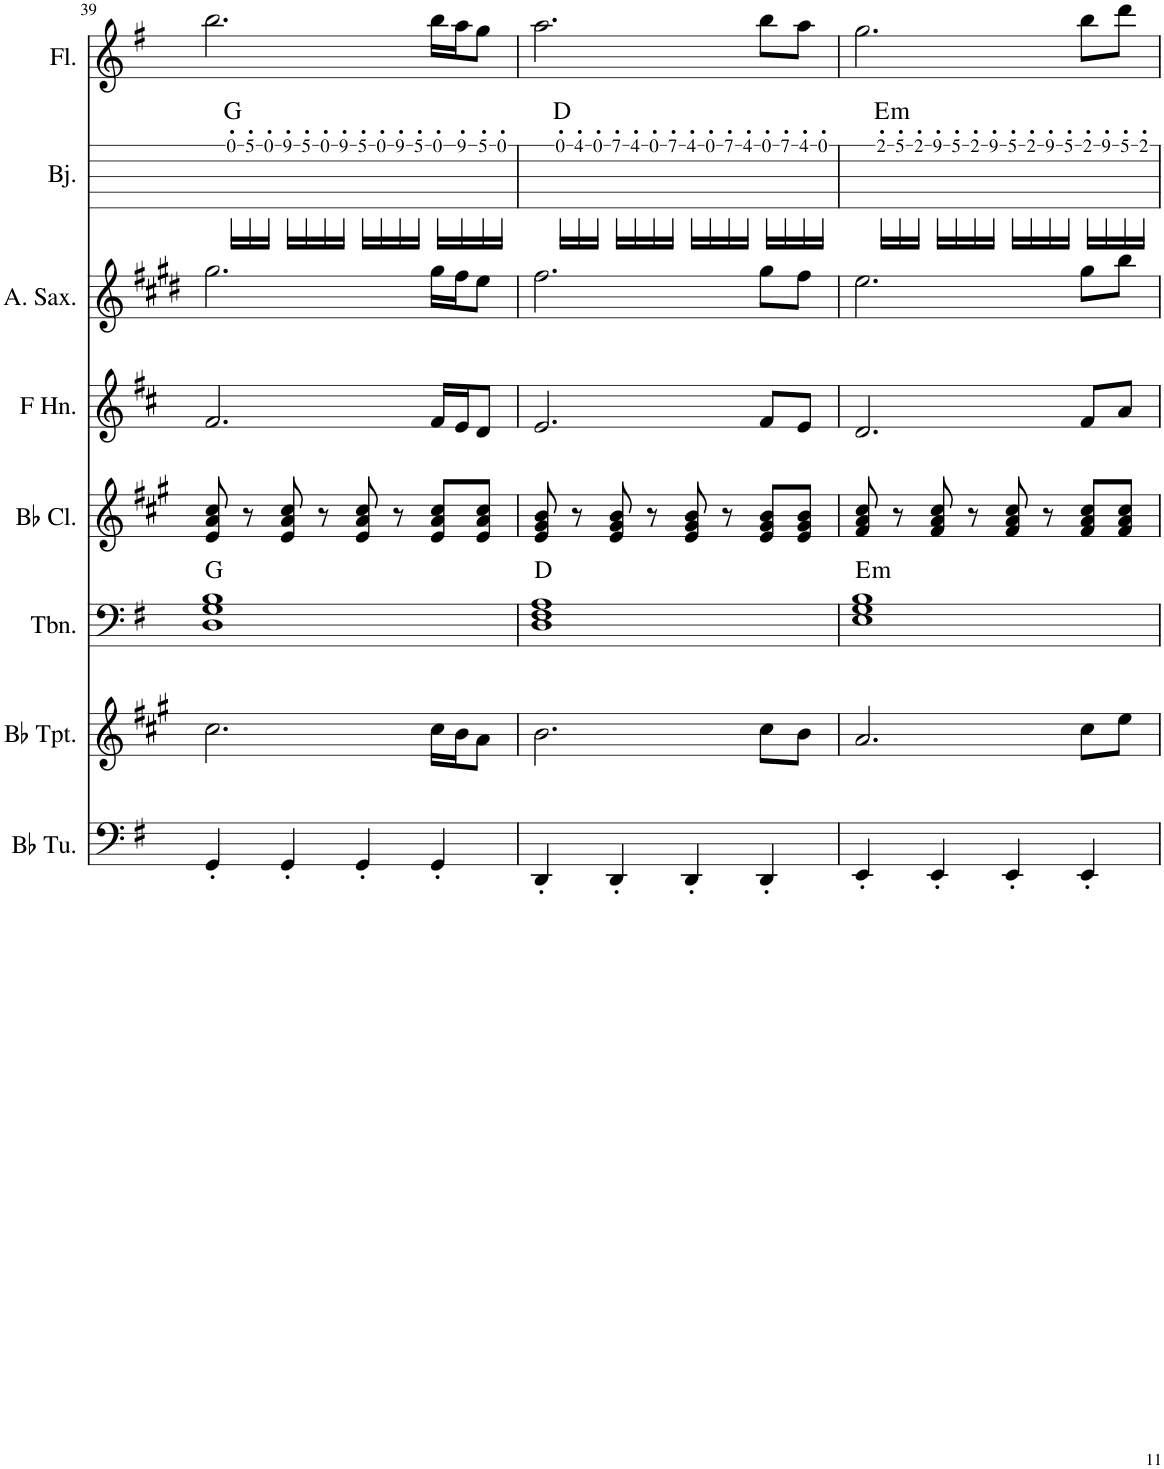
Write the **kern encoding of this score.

**kern	**kern	**kern	**harte	**kern	**kern	**kern	**kern	**harte	**kern
*part8	*part7	*part6	*part6	*part5	*part4	*part3	*part2	*part2	*part1
*staff8	*staff7	*staff6	*	*staff5	*staff4	*staff3	*staff2	*	*staff1
*I"Bb Tuba	*I"Bb Trumpet	*I"Trombone	*	*I"Bb Clarinet	*I"Horn in F	*I"Alto Saxophone	*I"Banjo	*	*I"Flute
*I'Bb Tu.	*I'Bb Tpt.	*I'Tbn.	*	*I'Bb Cl.	*	*I'A. Sax.	*I'Bj.	*	*I'Fl.
!!LO:PB:g=z
*clefF4	*clefG2	*clefF4	*	*clefG2	*clefG2	*clefG2	*	*	*clefG2
*	*Trd1c2	*	*	*Trd1c2	*Trd4c7	*Trd5c9	*Trd7c12	*	*
*k[f#]	*k[f#c#g#]	*k[f#]	*	*k[f#c#g#]	*k[f#c#]	*k[f#c#g#d#]	*k[f#]	*	*k[f#]
*M4/4	*M4/4	*M4/4	*	*M4/4	*M4/4	*M4/4	*M4/4	*	*M4/4
=39	=39	=39	=39	=39	=39	=39	=39	=39	=39
4GG'/	2.cc#\	1D 1G 1B	G:maj	8e/ 8a/ 8cc#/	2.f#/	2.gg#\	16r	.	2.bb\
.	.	.	.	.	.	.	16d'\LL	G:maj	.
.	.	.	.	8r	.	.	16g'\	.	.
.	.	.	.	.	.	.	16d'\JJ	.	.
4GG'/	.	.	.	8e/ 8a/ 8cc#/	.	.	16b'\LL	.	.
.	.	.	.	.	.	.	16g'\	.	.
.	.	.	.	8r	.	.	16d'\	.	.
.	.	.	.	.	.	.	16b'\JJ	.	.
4GG'/	.	.	.	8e/ 8a/ 8cc#/	.	.	16g'\LL	.	.
.	.	.	.	.	.	.	16d'\	.	.
.	.	.	.	8r	.	.	16b'\	.	.
.	.	.	.	.	.	.	16g'\JJ	.	.
4GG'/	16cc#\LL	.	.	8e/ 8a/ 8cc#/L	16f#/LL	16gg#\LL	16d'\LL	.	16bb\LL
.	16b\J	.	.	.	16e/J	16ff#\J	16b'\	.	16aa\J
.	8a\J	.	.	8e/ 8a/ 8cc#/J	8d/J	8ee\J	16g'\	.	8gg\J
.	.	.	.	.	.	.	16d'\JJ	.	.
=40	=40	=40	=40	=40	=40	=40	=40	=40	=40
4DD'/	2.b\	1D 1F# 1A	D:maj	8e/ 8g#/ 8b/	2.e/	2.ff#\	16r	.	2.aa\
.	.	.	.	.	.	.	16d'\LL	D:maj	.
.	.	.	.	8r	.	.	16f#'\	.	.
.	.	.	.	.	.	.	16d'\JJ	.	.
4DD'/	.	.	.	8e/ 8g#/ 8b/	.	.	16a'\LL	.	.
.	.	.	.	.	.	.	16f#'\	.	.
.	.	.	.	8r	.	.	16d'\	.	.
.	.	.	.	.	.	.	16a'\JJ	.	.
4DD'/	.	.	.	8e/ 8g#/ 8b/	.	.	16f#'\LL	.	.
.	.	.	.	.	.	.	16d'\	.	.
.	.	.	.	8r	.	.	16a'\	.	.
.	.	.	.	.	.	.	16f#'\JJ	.	.
4DD'/	8cc#\L	.	.	8e/ 8g#/ 8b/L	8f#/L	8gg#\L	16d'\LL	.	8bb\L
.	.	.	.	.	.	.	16a'\	.	.
.	8b\J	.	.	8e/ 8g#/ 8b/J	8e/J	8ff#\J	16f#'\	.	8aa\J
.	.	.	.	.	.	.	16d'\JJ	.	.
=41	=41	=41	=41	=41	=41	=41	=41	=41	=41
!	!	!	!LO:H:kt=m	!	!	!	!	!	!
4EE'/	2.a/	1E 1G 1B	E:min	8f#/ 8a/ 8cc#/	2.d/	2.ee\	16r	.	2.gg\
!	!	!	!	!	!	!	!	!LO:H:kt=m	!
.	.	.	.	.	.	.	16e'\LL	E:min	.
.	.	.	.	8r	.	.	16g'\	.	.
.	.	.	.	.	.	.	16e'\JJ	.	.
4EE'/	.	.	.	8f#/ 8a/ 8cc#/	.	.	16b'\LL	.	.
.	.	.	.	.	.	.	16g'\	.	.
.	.	.	.	8r	.	.	16e'\	.	.
.	.	.	.	.	.	.	16b'\JJ	.	.
4EE'/	.	.	.	8f#/ 8a/ 8cc#/	.	.	16g'\LL	.	.
.	.	.	.	.	.	.	16e'\	.	.
.	.	.	.	8r	.	.	16b'\	.	.
.	.	.	.	.	.	.	16g'\JJ	.	.
4EE'/	8cc#\L	.	.	8f#/ 8a/ 8cc#/L	8f#/L	8gg#\L	16e'\LL	.	8bb\L
.	.	.	.	.	.	.	16b'\	.	.
.	8ee\J	.	.	8f#/ 8a/ 8cc#/J	8a/J	8bb\J	16g'\	.	8ddd\J
.	.	.	.	.	.	.	16e'\JJ	.	.
=	=	=	=	=	=	=	=	=	=
*-	*-	*-	*-	*-	*-	*-	*-	*-	*-
